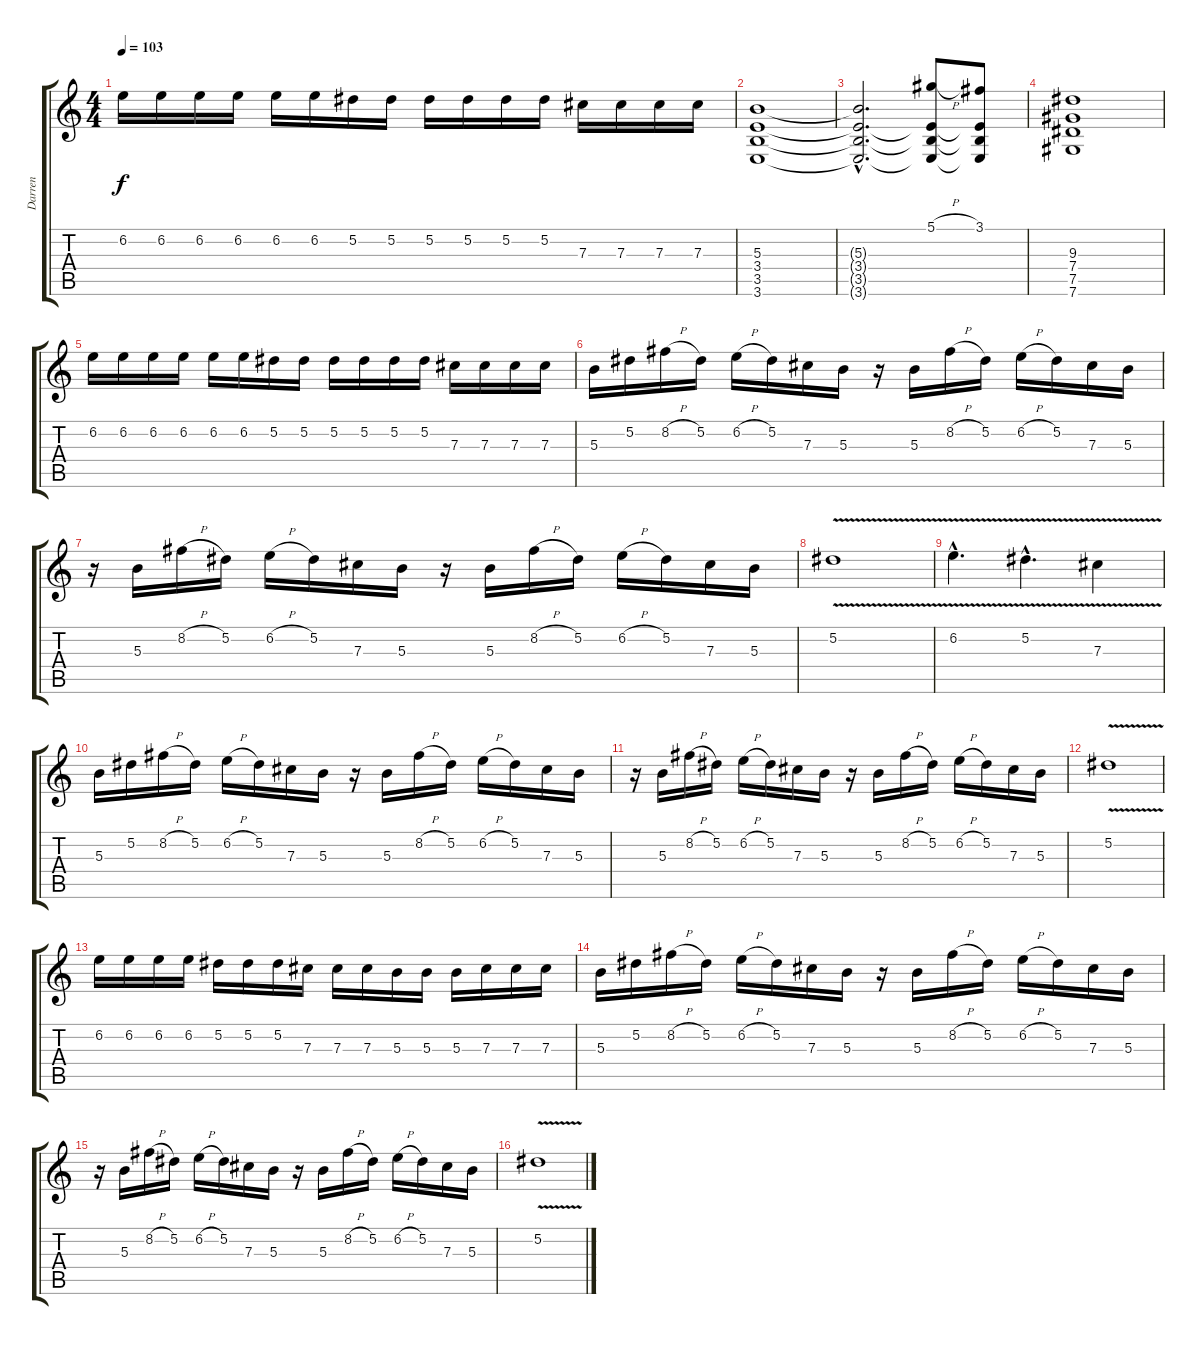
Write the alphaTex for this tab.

\track ("Darren" "Darren") {instrument distortionguitar}
\staff {score tabs}
\tuning (Eb4 Bb3 Gb3 Db3 Ab2 Db2) {hide}
\ts (4 4)
\tempo 103
\clef g2
\ks c
6.2.16{dy f} 6.2.16 6.2.16 6.2.16 6.2.16 6.2.16 5.2.16 5.2.16 5.2.16 5.2.16 5.2.16 5.2.16 7.3.16 7.3.16 7.3.16 7.3.16 |
(5.3 3.4 3.5 3.6).1 |
(5.3{hac t} 3.4{hac t} 3.5{hac t} 3.6{hac t}).2{d} (5.1{h} 3.4{t} 3.5{t} 3.6{t}).8 (3.1 3.4{t} 3.5{t} 3.6{t}).8 |
(9.3 7.4 7.5 7.6).1 |
6.2.16 6.2.16 6.2.16 6.2.16 6.2.16 6.2.16 5.2.16 5.2.16 5.2.16 5.2.16 5.2.16 5.2.16 7.3.16 7.3.16 7.3.16 7.3.16 |
5.3.16 5.2.16 8.2{h}.16 5.2.16 6.2{h}.16 5.2.16 7.3.16 5.3.16 r.16 5.3.16 8.2{h}.16 5.2.16 6.2{h}.16 5.2.16 7.3.16 5.3.16 |
r.16 5.3.16 8.2{h}.16 5.2.16 6.2{h}.16 5.2.16 7.3.16 5.3.16 r.16 5.3.16 8.2{h}.16 5.2.16 6.2{h}.16 5.2.16 7.3.16 5.3.16 |
5.2{v}.1 |
6.2{v hac}.4{d} 5.2{v hac}.4{d} 7.3{v}.4 |
5.3.16 5.2.16 8.2{h}.16 5.2.16 6.2{h}.16 5.2.16 7.3.16 5.3.16 r.16 5.3.16 8.2{h}.16 5.2.16 6.2{h}.16 5.2.16 7.3.16 5.3.16 |
r.16 5.3.16 8.2{h}.16 5.2.16 6.2{h}.16 5.2.16 7.3.16 5.3.16 r.16 5.3.16 8.2{h}.16 5.2.16 6.2{h}.16 5.2.16 7.3.16 5.3.16 |
5.2{v}.1 |
6.2.16 6.2.16 6.2.16 6.2.16 5.2.16 5.2.16 5.2.16 7.3.16 7.3.16 7.3.16 5.3.16 5.3.16 5.3.16 7.3.16 7.3.16 7.3.16 |
5.3.16 5.2.16 8.2{h}.16 5.2.16 6.2{h}.16 5.2.16 7.3.16 5.3.16 r.16 5.3.16 8.2{h}.16 5.2.16 6.2{h}.16 5.2.16 7.3.16 5.3.16 |
r.16 5.3.16 8.2{h}.16 5.2.16 6.2{h}.16 5.2.16 7.3.16 5.3.16 r.16 5.3.16 8.2{h}.16 5.2.16 6.2{h}.16 5.2.16 7.3.16 5.3.16 |
5.2{v}.1
